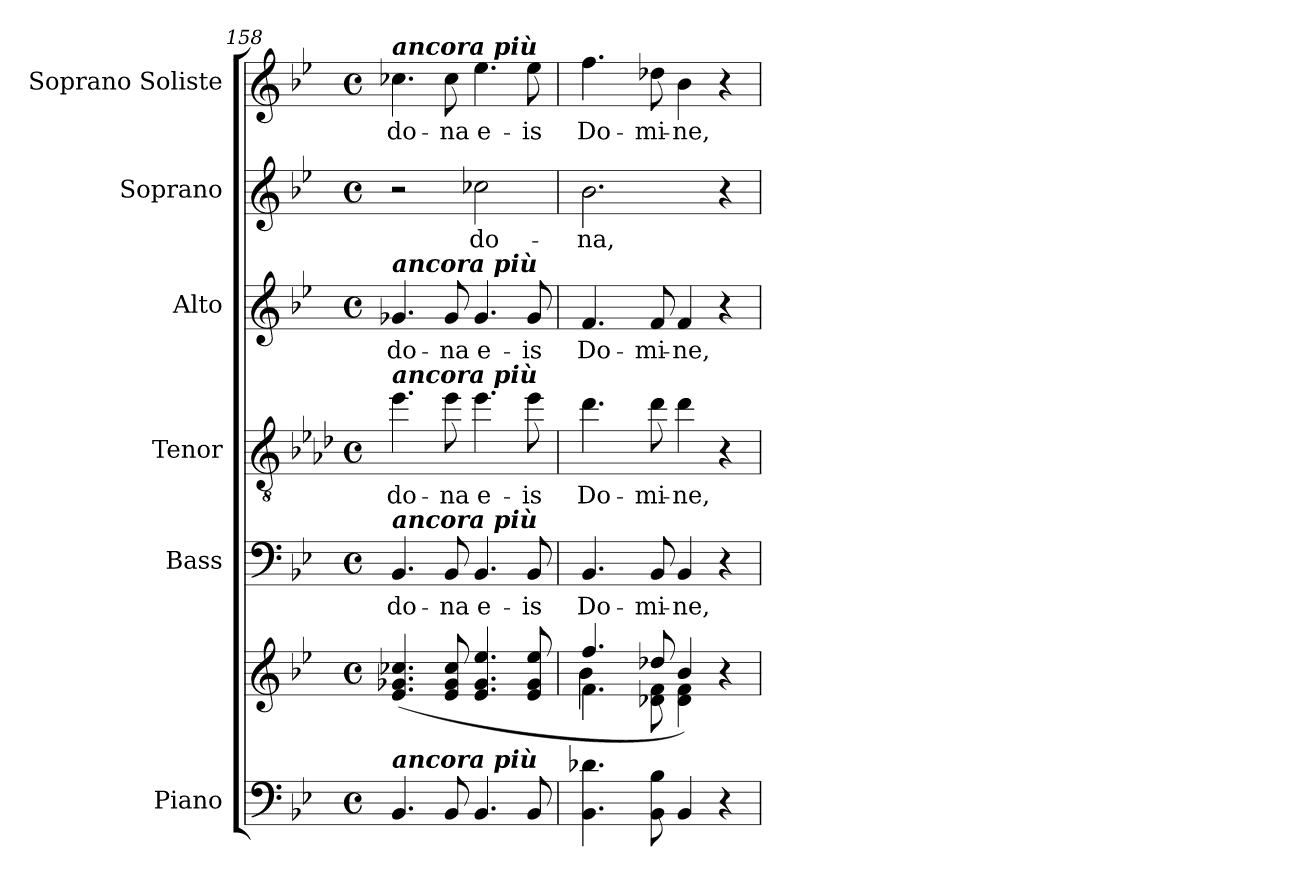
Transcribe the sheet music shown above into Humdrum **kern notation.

**kern	**kern	**kern	**text	**dynam	**kern	**text	**dynam	**kern	**text	**dynam	**kern	**text	**kern	**text	**dynam
*part6	*part6	*part5	*part5	*part5	*part4	*part4	*part4	*part3	*part3	*part3	*part2	*part2	*part1	*part1	*part1
*staff7	*staff6	*staff5	*staff5	*staff5	*staff4	*staff4	*staff4	*staff3	*staff3	*staff3	*staff2	*staff2	*staff1	*staff1	*staff1
*I"Piano	*	*I"Bass	*	*	*I"Tenor	*	*	*I"Alto	*	*	*I"Soprano	*	*I"Soprano Soliste	*	*
*I'Pno.	*	*I'B.	*	*	*I'T.	*	*	*I'A.	*	*	*I'S.	*	*	*	*
*clefF4	*clefG2	*clefF4	*	*	*clefGv2	*	*	*clefG2	*	*	*clefG2	*	*clefG2	*	*
*	*	*	*	*	*ITrd8c14	*	*	*	*	*	*	*	*	*	*
*k[b-e-]	*k[b-e-]	*k[b-e-]	*	*	*k[b-e-a-d-]	*	*	*k[b-e-]	*	*	*k[b-e-]	*	*k[b-e-]	*	*
*M4/4	*M4/4	*M4/4	*	*	*M4/4	*	*	*M4/4	*	*	*M4/4	*	*M4/4	*	*
*met(c)	*met(c)	*met(c)	*	*	*met(c)	*	*	*met(c)	*	*	*met(c)	*	*met(c)	*	*
=158	=158	=158	=158	=158	=158	=158	=158	=158	=158	=158	=158	=158	=158	=158	=158
!	!	!	!	!	!	!	!	!	!	!	!	!	!LO:TX:a:Bi:t=ancora  più	!	!
!	!	!	!	!	!	!	!	!LO:TX:a:Bi:t=ancora  più	!	!	!	!	!	!	!
!	!	!	!	!	!LO:TX:a:Bi:t=ancora  più	!	!	!	!	!	!	!	!	!	!
!	!	!LO:TX:a:Bi:t=ancora  più	!	!	!	!	!	!	!	!	!	!	!	!	!
!LO:TX:a:Bi:t=ancora  più	!	!	!	!	!	!	!	!	!	!	!	!	!	!	!
!	!	!	!	!LO:DY:a	!	!	!	!	!	!	!	!	!	!	!
!	!	!	!	!LO:DY:n=1:a	!	!	!LO:DY:a	!	!	!	!	!	!	!	!
!	!	!	!	!	!	!	!LO:DY:n=1:a	!	!	!LO:DY:a	!	!	!	!	!
!	!	!	!	!	!	!	!	!	!	!LO:DY:n=1:a	!	!	!	!	!LO:DY:a
!	!	!	!	!	!	!	!	!	!	!	!	!	!	!	!LO:DY:n=1:a
4.BB-/	(4.e-/ 4.g-X/ 4.cc-X/	4.BB-/	do-	other-dynamics ppp	4.e-i\	do-	other-dynamics ppp	4.g-X/	do-	other-dynamics ppp	2r	.	4.cc-X\	do-	other-dynamics ppp
8BB-/	8e-/ 8g-/ 8cc-/	8BB-/	-na	.	8e-i\	-na	.	8g-/	-na	.	.	.	8cc-\	-na	.
4.BB-/	4.e-/ 4.g-/ 4.ee-/	4.BB-/	e-	.	4.e-i\	e-	.	4.g-/	e-	.	2cc-X\	do-	4.ee-\	e-	.
8BB-/	8e-/ 8g-/ 8ee-/	8BB-/	-is	.	8e-i\	-is	.	8g-/	-is	.	.	.	8ee-\	-is	.
=159	=159	=159	=159	=159	=159	=159	=159	=159	=159	=159	=159	=159	=159	=159	=159
*	*^	*	*	*	*	*	*	*	*	*	*	*	*	*	*
*	*	*^	*	*	*	*	*	*	*	*	*	*	*	*	*	*
4.BB-\ 4.d-X\	4.ff/	4.f\	4b-\	4.BB-/	Do-	.	4.d-i\	Do-	.	4.f/	Do-	.	2.b-\	-na,	4.ff\	Do-	.
.	.	.	2.ryy	.	.	.	.	.	.	.	.	.	.	.	.	.	.
8BB-\ 8B-\	8dd-X/	8d-X\ 8f\	.	8BB-/	-mi-	.	8d-i\	-mi-	.	8f/	-mi-	.	.	.	8dd-X\	-mi-	.
4BB-/	4b-/)	4d-\ 4f\	.	4BB-/	-ne,	.	4d-i\	-ne,	.	4f/	-ne,	.	.	.	4b-\	-ne,	.
4r	4r	4ryy	.	4r	.	.	4r	.	.	4r	.	.	4r	.	4r	.	.
*	*v	*v	*v	*	*	*	*	*	*	*	*	*	*	*	*	*	*
=	=	=	=	=	=	=	=	=	=	=	=	=	=	=	=
*-	*-	*-	*-	*-	*-	*-	*-	*-	*-	*-	*-	*-	*-	*-	*-
